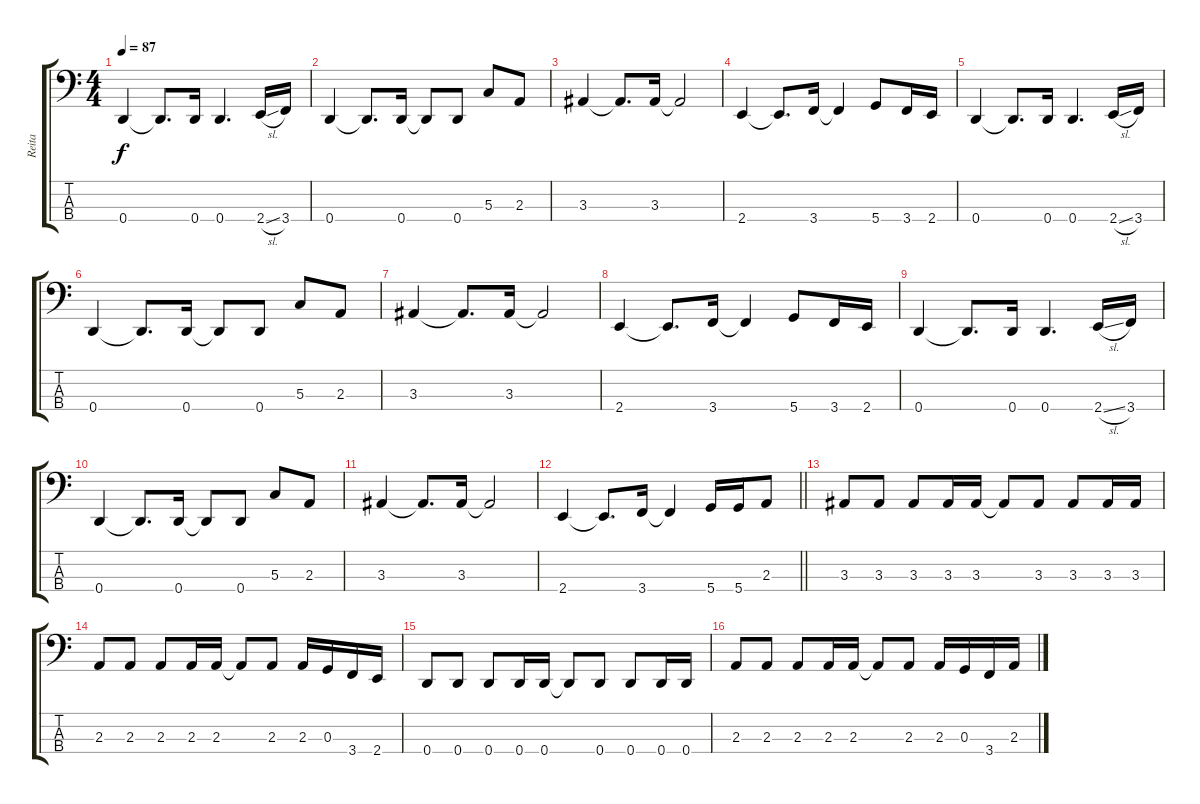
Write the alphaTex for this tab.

\track ("Reita" "Reita") {instrument electricbasspick}
\staff {score tabs}
\tuning (F2 C2 G1 D1) {hide}
\ts (4 4)
\tempo 87
\clef f4
\ks c
0.4.4{dy f} 0.4{t}.8{d} 0.4.16 0.4.4{d} 2.4{sl}.16 3.4.16 |
0.4.4 0.4{t}.8{d} 0.4.16 0.4{t}.8 0.4.8 5.3.8 2.3.8 |
3.3.4 3.3{t}.8{d} 3.3.16 3.3{t}.2 |
2.4.4 2.4{t}.8{d} 3.4.16 3.4{t}.4 5.4.8 3.4.16 2.4.16 |
0.4.4 0.4{t}.8{d} 0.4.16 0.4.4{d} 2.4{sl}.16 3.4.16 |
0.4.4 0.4{t}.8{d} 0.4.16 0.4{t}.8 0.4.8 5.3.8 2.3.8 |
3.3.4 3.3{t}.8{d} 3.3.16 3.3{t}.2 |
2.4.4 2.4{t}.8{d} 3.4.16 3.4{t}.4 5.4.8 3.4.16 2.4.16 |
0.4.4 0.4{t}.8{d} 0.4.16 0.4.4{d} 2.4{sl}.16 3.4.16 |
0.4.4 0.4{t}.8{d} 0.4.16 0.4{t}.8 0.4.8 5.3.8 2.3.8 |
3.3.4 3.3{t}.8{d} 3.3.16 3.3{t}.2 |
\barLineRight lightlight
2.4.4 2.4{t}.8{d} 3.4.16 3.4{t}.4 5.4.16 5.4.16 2.3.8 |
3.3.8 3.3.8 3.3.8 3.3.16 3.3.16 3.3{t}.8 3.3.8 3.3.8 3.3.16 3.3.16 |
2.3.8 2.3.8 2.3.8 2.3.16 2.3.16 2.3{t}.8 2.3.8 2.3.16 0.3.16 3.4.16 2.4.16 |
0.4.8 0.4.8 0.4.8 0.4.16 0.4.16 0.4{t}.8 0.4.8 0.4.8 0.4.16 0.4.16 |
2.3.8 2.3.8 2.3.8 2.3.16 2.3.16 2.3{t}.8 2.3.8 2.3.16 0.3.16 3.4.16 2.3.16
